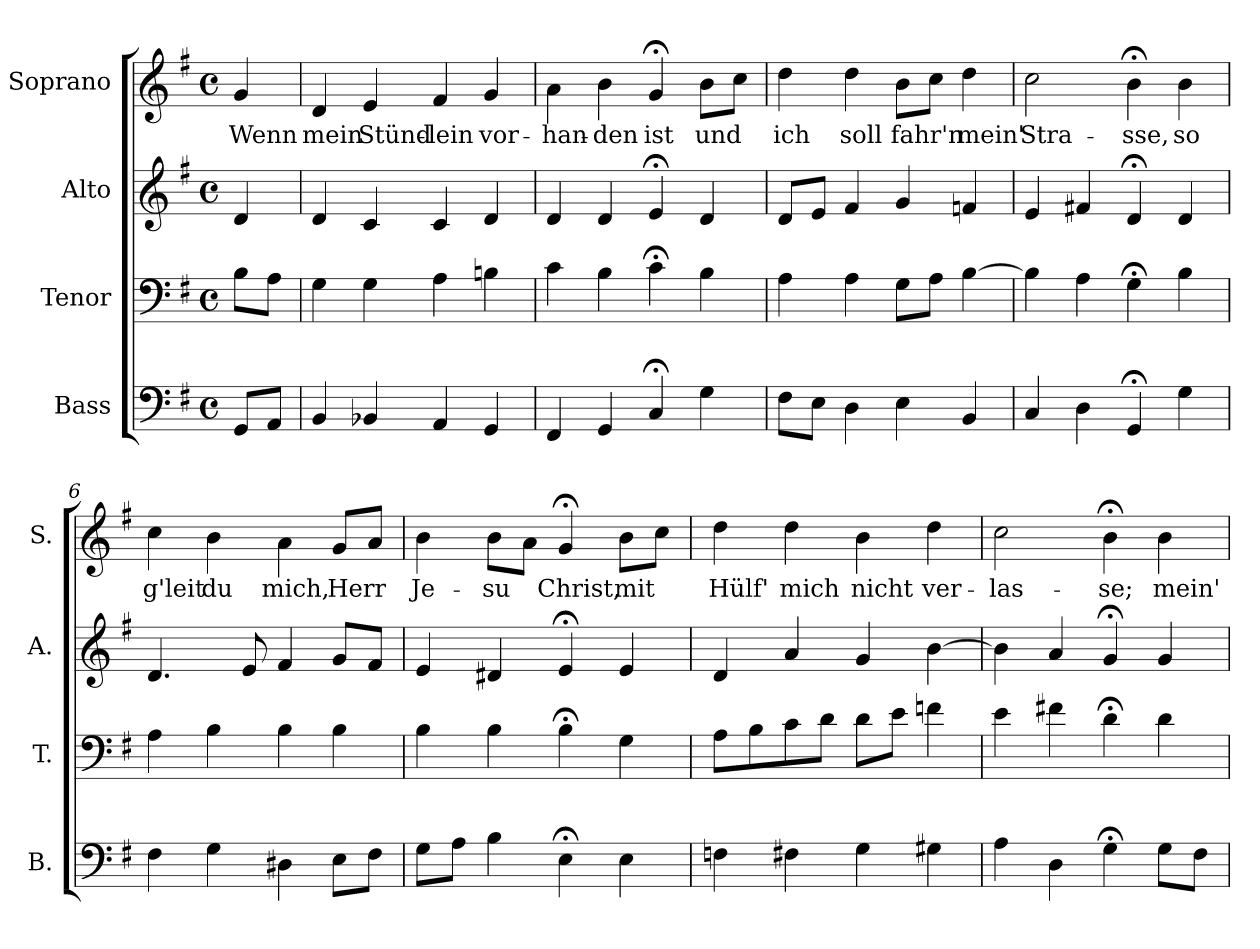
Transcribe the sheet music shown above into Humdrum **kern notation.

**kern	**kern	**kern	**kern	**text
*part4	*part3	*part2	*part1	*part1
*staff4	*staff3	*staff2	*staff1	*staff1
*I"Bass	*I"Tenor	*I"Alto	*I"Soprano	*
*I'B.	*I'T.	*I'A.	*I'S.	*
*clefF4	*clefF4	*clefG2	*clefG2	*
*k[f#]	*k[f#]	*k[f#]	*k[f#]	*
*G:	*G:	*G:	*G:	*
*M4/4	*M4/4	*M4/4	*M4/4	*
*met(c)	*met(c)	*met(c)	*met(c)	*
=1	=1	=1	=1	=1
!	!	!	!	!LO:LY:b
8GG/L	8B\L	4d/	4g/	Wenn
8AA/J	8A\J	.	.	.
=2	=2	=2	=2	=2
!	!	!	!	!LO:LY:b
4BB/	4G\	4d/	4d/	mein
!	!	!	!	!LO:LY:b
4BB-X/	4G\	4c/	4e/	Stünd-
!	!	!	!	!LO:LY:b
4AA/	4A\	4c/	4f#/	-lein
!	!	!	!	!LO:LY:b
4GG/	4Bn\	4d/	4g/	vor-
=3	=3	=3	=3	=3
!	!	!	!	!LO:LY:b
4FF#/	4c\	4d/	4a\	-han-
!	!	!	!	!LO:LY:b
4GG/	4B\	4d/	4b\	-den
!	!	!	!	!LO:LY:b
4C;</	4c;<\	4e;</	4g;</	ist
!	!	!	!	!LO:LY:b
4G\	4B\	4d/	8b\L	und
.	.	.	8cc\J	.
=4	=4	=4	=4	=4
!	!	!	!	!LO:LY:b
8F#\L	4A\	8d/L	4dd\	ich
8E\J	.	8e/J	.	.
!	!	!	!	!LO:LY:b
4D\	4A\	4f#/	4dd\	soll
!	!	!	!	!LO:LY:b
4E\	8G\L	4g/	8b\L	fahr'n
.	8A\J	.	8cc\J	.
!	!	!	!	!LO:LY:b
4BB/	[4B\	4fn/	4dd\	mein'
=5	=5	=5	=5	=5
!	!	!	!	!LO:LY:b
4C/	4B\]	4e/	2cc\	Stra-
4D\	4A\	4f#X/	.	.
!	!	!	!	!LO:LY:b
4GG;</	4G;<\	4d;</	4b;<\	-sse,
!	!	!	!	!LO:LY:b
4G\	4B\	4d/	4b\	so
!!LO:LB:g=z
=6	=6	=6	=6	=6
!	!	!	!	!LO:LY:b
4F#\	4A\	4.d/	4cc\	g'leit
!	!	!	!	!LO:LY:b
4G\	4B\	.	4b\	du
.	.	8e/	.	.
!	!	!	!	!LO:LY:b
4D#X\	4B\	4f#/	4a\	mich,
!	!	!	!	!LO:LY:b
8E\L	4B\	8g/L	8g/L	Herr
8F#\J	.	8f#/J	8a/J	.
!!LO:LB:g=z
=7	=7	=7	=7	=7
!	!	!	!	!LO:LY:b
8G\L	4B\	4e/	4b\	Je-
8A\J	.	.	.	.
!	!	!	!	!LO:LY:b
4B\	4B\	4d#X/	8b\L	-su
.	.	.	8a\J	.
!	!	!	!	!LO:LY:b
4E;<\	4B;<\	4e;</	4g;</	Christ,
!	!	!	!	!LO:LY:b
4E\	4G\	4e/	8b\L	mit
.	.	.	8cc\J	.
=8	=8	=8	=8	=8
!	!	!	!	!LO:LY:b
4Fn\	8A\L	4d/	4dd\	Hülf'
.	8B\	.	.	.
!	!	!	!	!LO:LY:b
4F#X\	8c\	4a/	4dd\	mich
.	8d\J	.	.	.
!	!	!	!	!LO:LY:b
4G\	8d\L	4g/	4b\	nicht
.	8e\J	.	.	.
!	!	!	!	!LO:LY:b
4G#X\	4fn\	[4b\	4dd\	ver-
=9	=9	=9	=9	=9
!	!	!	!	!LO:LY:b
4A\	4e\	4b\]	2cc\	-las-
4D\	4f#X\	4a/	.	.
!	!	!	!	!LO:LY:b
4G;<\	4d;<\	4g;</	4b;<\	-se;
!	!	!	!	!LO:LY:b
8G\L	4d\	4g/	4b\	mein'
8F#\J	.	.	.	.
=	=	=	=	=
*-	*-	*-	*-	*-
